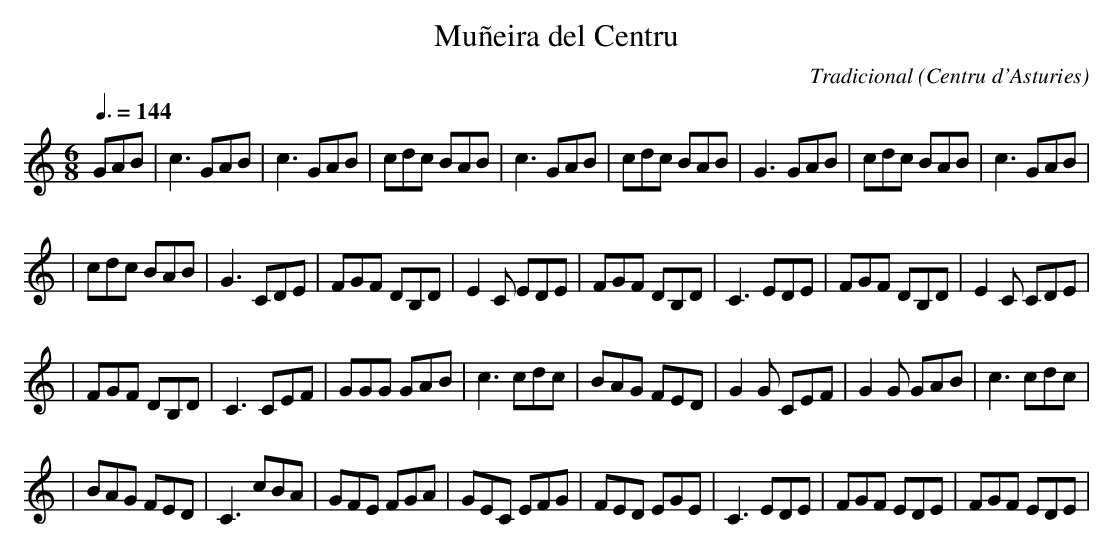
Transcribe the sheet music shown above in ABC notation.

X:1
T:Muñeira del Centru
C:Tradicional
O:Centru d'Asturies
M:6/8
L:1/8
Q:3/8=144
K:C
GAB|c3 GAB|c3 GAB|cdc BAB|c3 GAB|cdc BAB|G3 GAB|cdc BAB|c3 GAB|
|cdc BAB|G3 CDE|FGF DB,D|E2 C EDE|FGF DB,D|C3 EDE|FGF DB,D|E2 C CDE|
|FGF DB,D|C3 CEF|GGG GAB|c3 cdc|BAG FED|G2 G CEF|G2 G GAB|c3 cdc|
|BAG FED|C3 cBA|GFE FGA|GEC EFG|FED EGE|C3 EDE|FGF EDE|FGF EDE|
"...y sigue"
